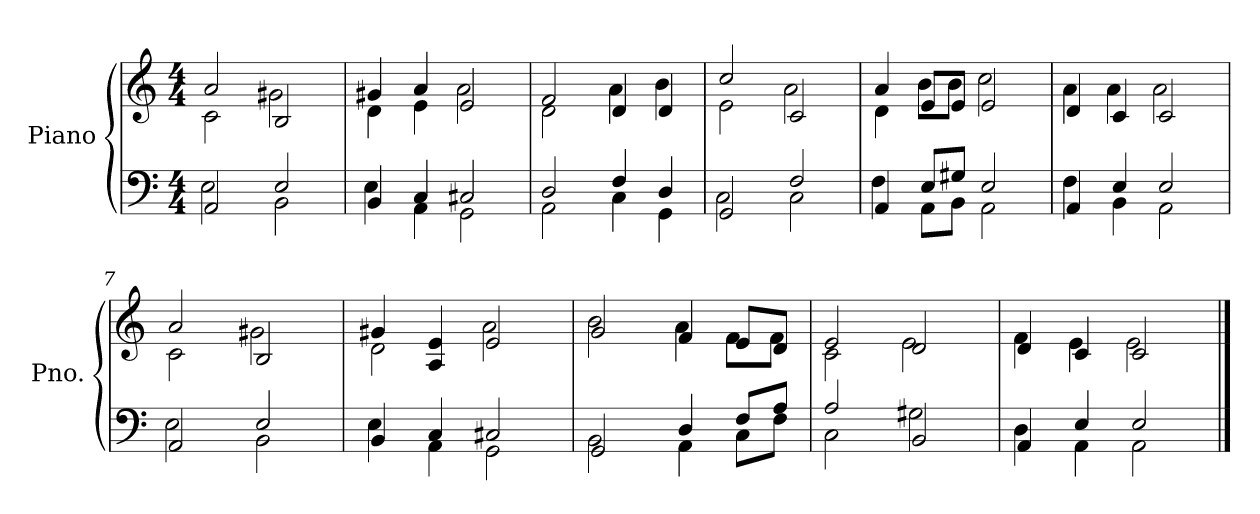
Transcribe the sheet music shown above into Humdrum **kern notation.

**kern	**kern
*part1	*part1
*staff2	*staff1
*I"Piano	*
*I'Pno.	*
*clefF4	*clefG2
*k[]	*k[]
*M4/4	*M4/4
=1	=1
*^	*^
2AA/	2E\	2a/	2c\
2E/	2BB\	2B/	2g#X\
=2	=2	=2	=2
4BB/	4E\	4g#X/	4d\
4C/	4AA\	4a/	4e\
2C#X/	2GG\	2e/	2a\
=3	=3	=3	=3
2D/	2AA\	2f/	2d\
4F/	4C\	4d/	4a\
4D/	4GG\	4d/	4b\
=4	=4	=4	=4
2GG/	2C\	2cc/	2e\
2F/	2C\	2c/	2a\
=5	=5	=5	=5
4AA/	4F\	4a/	4d\
8E/L	8AA\L	8e/L	8b\L
8G#X/J	8BB\J	8e/J	8b\J
2E/	2AA\	2e/	2cc\
=6	=6	=6	=6
4AA/	4F\	4d/	4a\
4E/	4BB\	4c/	4a\
2E/	2AA\	2c/	2a\
=7	=7	=7	=7
2AA/	2E\	2a/	2c\
2E/	2BB\	2B/	2g#X\
=8	=8	=8	=8
4BB/	4E\	4g#X/	2d\
4C/	4AA\	4A/ 4e/	.
2C#X/	2GG\	2e/	2a\
!!LO:LB:g=z	!!
=9	=9	=9	=9
2GG/	2BB\	2g/	2b\
4D/	4AA\	4f/	4a\
8F/L	8C\L	8e/L	8f\L
8A/J	8F\J	8d/J	8f\J
=10	=10	=10	=10
2A/	2C\	2e/	2c\
2BB/	2G#X\	2d/	2e\
=11	=11	=11	=11
4AA/	4D\	4d/	4f\
4E/	4AA\	4c/	4e\
2E/	2AA\	2c/	2e\
*v	*v	*	*
*	*v	*v
==	==
*-	*-
